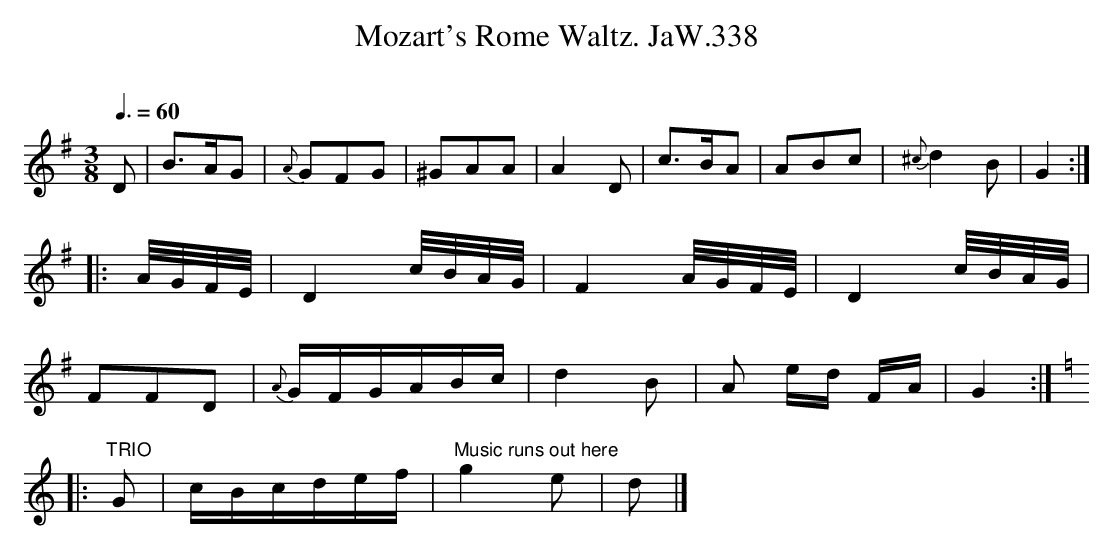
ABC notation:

X:1
T:Mozart's Rome Waltz. JaW.338
M:3/8
L:1/8
Q:3/8=60
O:
K:G
D|B>AG|{A}GFG|^GAA|A2D|c>BA|ABc|{^c}d2B|G2:|
|:A/4G/4F/4E/4|D2c/4B/4A/4G/4|F2A/4G/4F/4E/4|D2c/4B/4A/4G/4|
FFD|{A}G/F/G/A/B/c/|d2B|A e/d/ F/A/|G2:|
|:"TRIO"
K:C
G|c/B/c/d/e/f/|"Music runs out here"g2e|d|]
